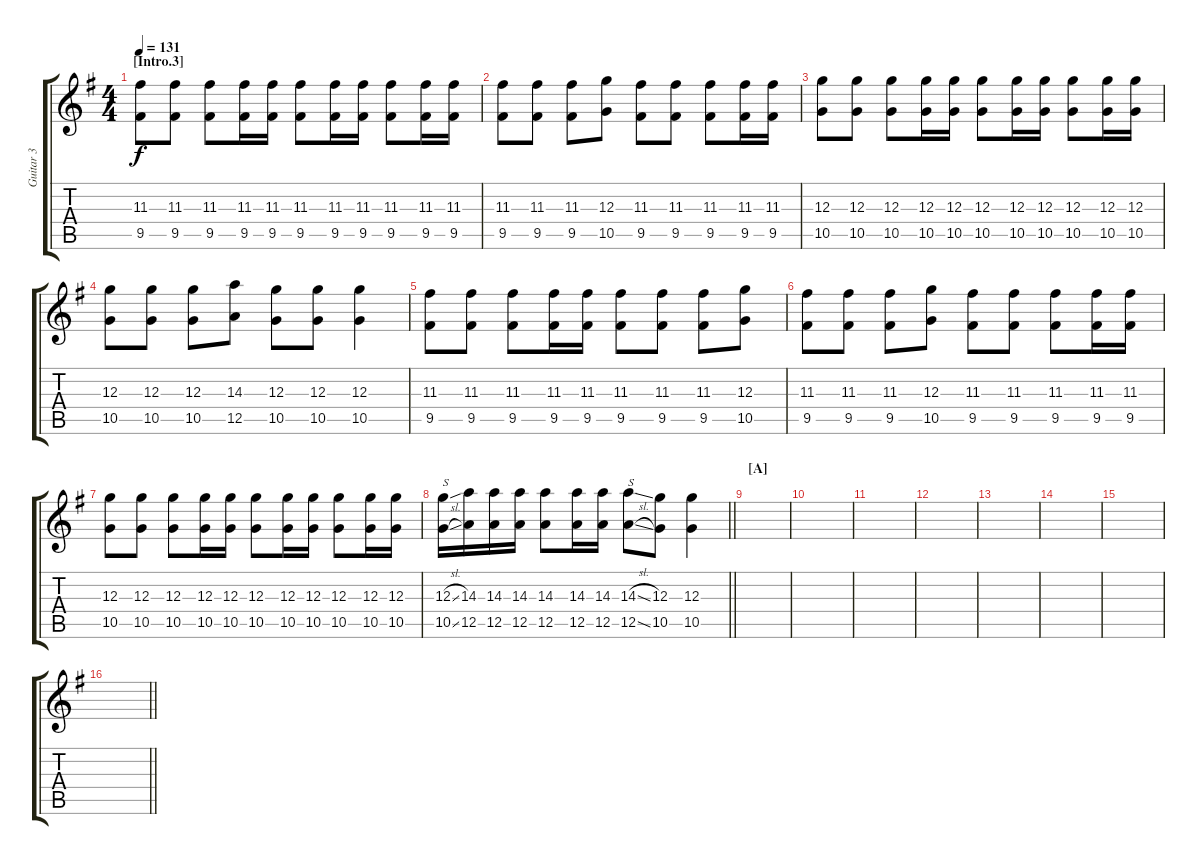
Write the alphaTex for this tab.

\track ("Guitar 3" "Guitar 3") {instrument distortionguitar}
\staff {score tabs}
\tuning (E4 B3 G3 D3 A2 E2) {hide}
\ts (4 4)
\section ("" "[Intro.3]")
\tempo 131
\clef g2
\ks eminor
(11.3 9.5).8{dy f} (11.3 9.5).8 (11.3 9.5).8 (11.3 9.5).16 (11.3 9.5).16 (11.3 9.5).8 (11.3 9.5).16 (11.3 9.5).16 (11.3 9.5).8 (11.3 9.5).16 (11.3 9.5).16 |
(11.3 9.5).8 (11.3 9.5).8 (11.3 9.5).8 (12.3 10.5).8 (11.3 9.5).8 (11.3 9.5).8 (11.3 9.5).8 (11.3 9.5).16 (11.3 9.5).16 |
(12.3 10.5).8 (12.3 10.5).8 (12.3 10.5).8 (12.3 10.5).16 (12.3 10.5).16 (12.3 10.5).8 (12.3 10.5).16 (12.3 10.5).16 (12.3 10.5).8 (12.3 10.5).16 (12.3 10.5).16 |
(12.3 10.5).8 (12.3 10.5).8 (12.3 10.5).8 (14.3 12.5).8 (12.3 10.5).8 (12.3 10.5).8 (12.3 10.5).4 |
(11.3 9.5).8 (11.3 9.5).8 (11.3 9.5).8 (11.3 9.5).16 (11.3 9.5).16 (11.3 9.5).8 (11.3 9.5).8 (11.3 9.5).8 (12.3 10.5).8 |
(11.3 9.5).8 (11.3 9.5).8 (11.3 9.5).8 (12.3 10.5).8 (11.3 9.5).8 (11.3 9.5).8 (11.3 9.5).8 (11.3 9.5).16 (11.3 9.5).16 |
(12.3 10.5).8 (12.3 10.5).8 (12.3 10.5).8 (12.3 10.5).16 (12.3 10.5).16 (12.3 10.5).8 (12.3 10.5).16 (12.3 10.5).16 (12.3 10.5).8 (12.3 10.5).16 (12.3 10.5).16 |
\barLineRight lightlight
(12.3{sl} 10.5{sl}).16{txt "S"} (14.3 12.5).16 (14.3 12.5).16 (14.3 12.5).16 (14.3 12.5).8 (14.3 12.5).16 (14.3 12.5).16 (14.3{sl} 12.5{sl}).8{txt "S"} (12.3 10.5).8 (12.3 10.5).4 |
\section ("" "[A]")
|
|
|
|
|
|
|
\barLineRight lightlight
